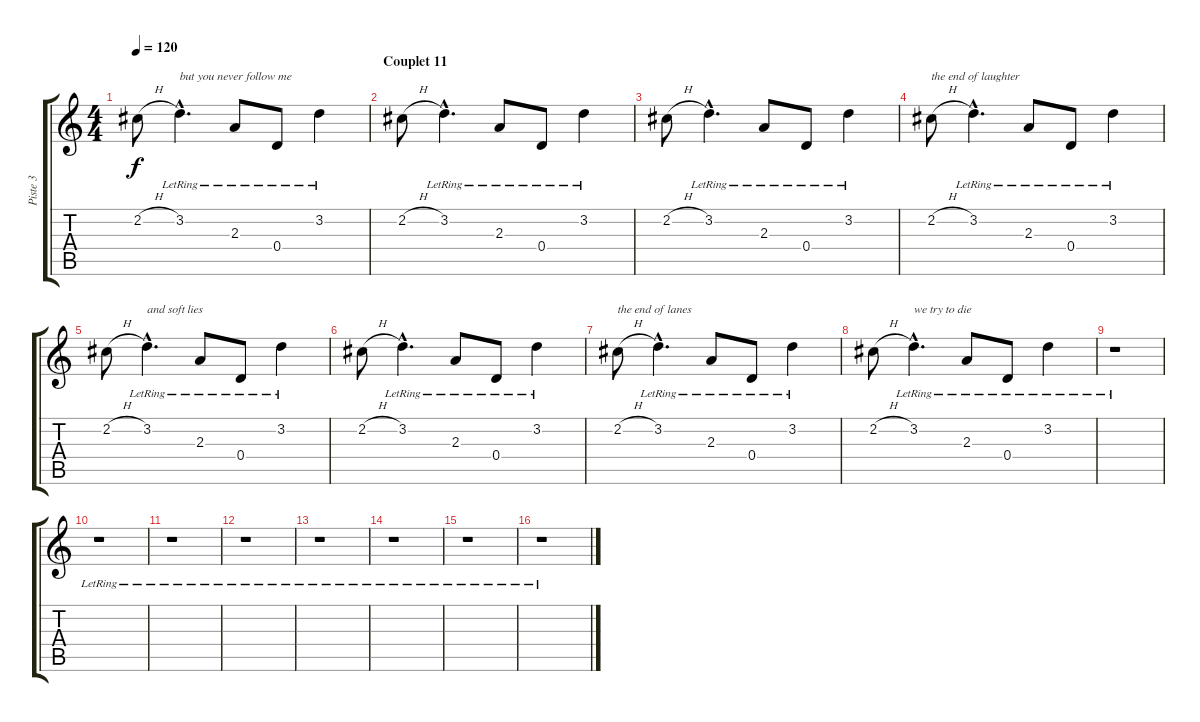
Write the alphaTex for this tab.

\track ("Piste 3" "Piste 3") {instrument electricguitarjazz}
\staff {score tabs}
\tuning (E4 B3 G3 D3 A2 D2) {hide}
\ts (4 4)
\tempo 120
\clef g2
\ks c
2.2{h}.8{dy f} 3.2{hac lr}.4{d txt "but you never follow me"} 2.3{lr}.8 0.4{lr}.8 3.2{lr}.4 |
\section ("" "Couplet 11")
2.2{h}.8 3.2{hac lr}.4{d} 2.3{lr}.8 0.4{lr}.8 3.2{lr}.4 |
2.2{h}.8 3.2{hac lr}.4{d} 2.3{lr}.8 0.4{lr}.8 3.2{lr}.4 |
2.2{h}.8{txt "the end of laughter"} 3.2{hac lr}.4{d} 2.3{lr}.8 0.4{lr}.8 3.2{lr}.4 |
2.2{h}.8{volume 0} 3.2{hac lr}.4{d txt "and soft lies"} 2.3{lr}.8 0.4{lr}.8 3.2{lr}.4 |
2.2{h}.8 3.2{hac lr}.4{d} 2.3{lr}.8 0.4{lr}.8 3.2{lr}.4 |
2.2{h}.8{txt "the end of lanes"} 3.2{hac lr}.4{d} 2.3{lr}.8 0.4{lr}.8 3.2{lr}.4 |
2.2{h}.8 3.2{hac lr}.4{d txt "we try to die"} 2.3{lr}.8 0.4{lr}.8 3.2{lr}.4 |
r.1 |
r.1 |
r.1 |
r.1 |
r.1 |
r.1 |
r.1 |
r.1
